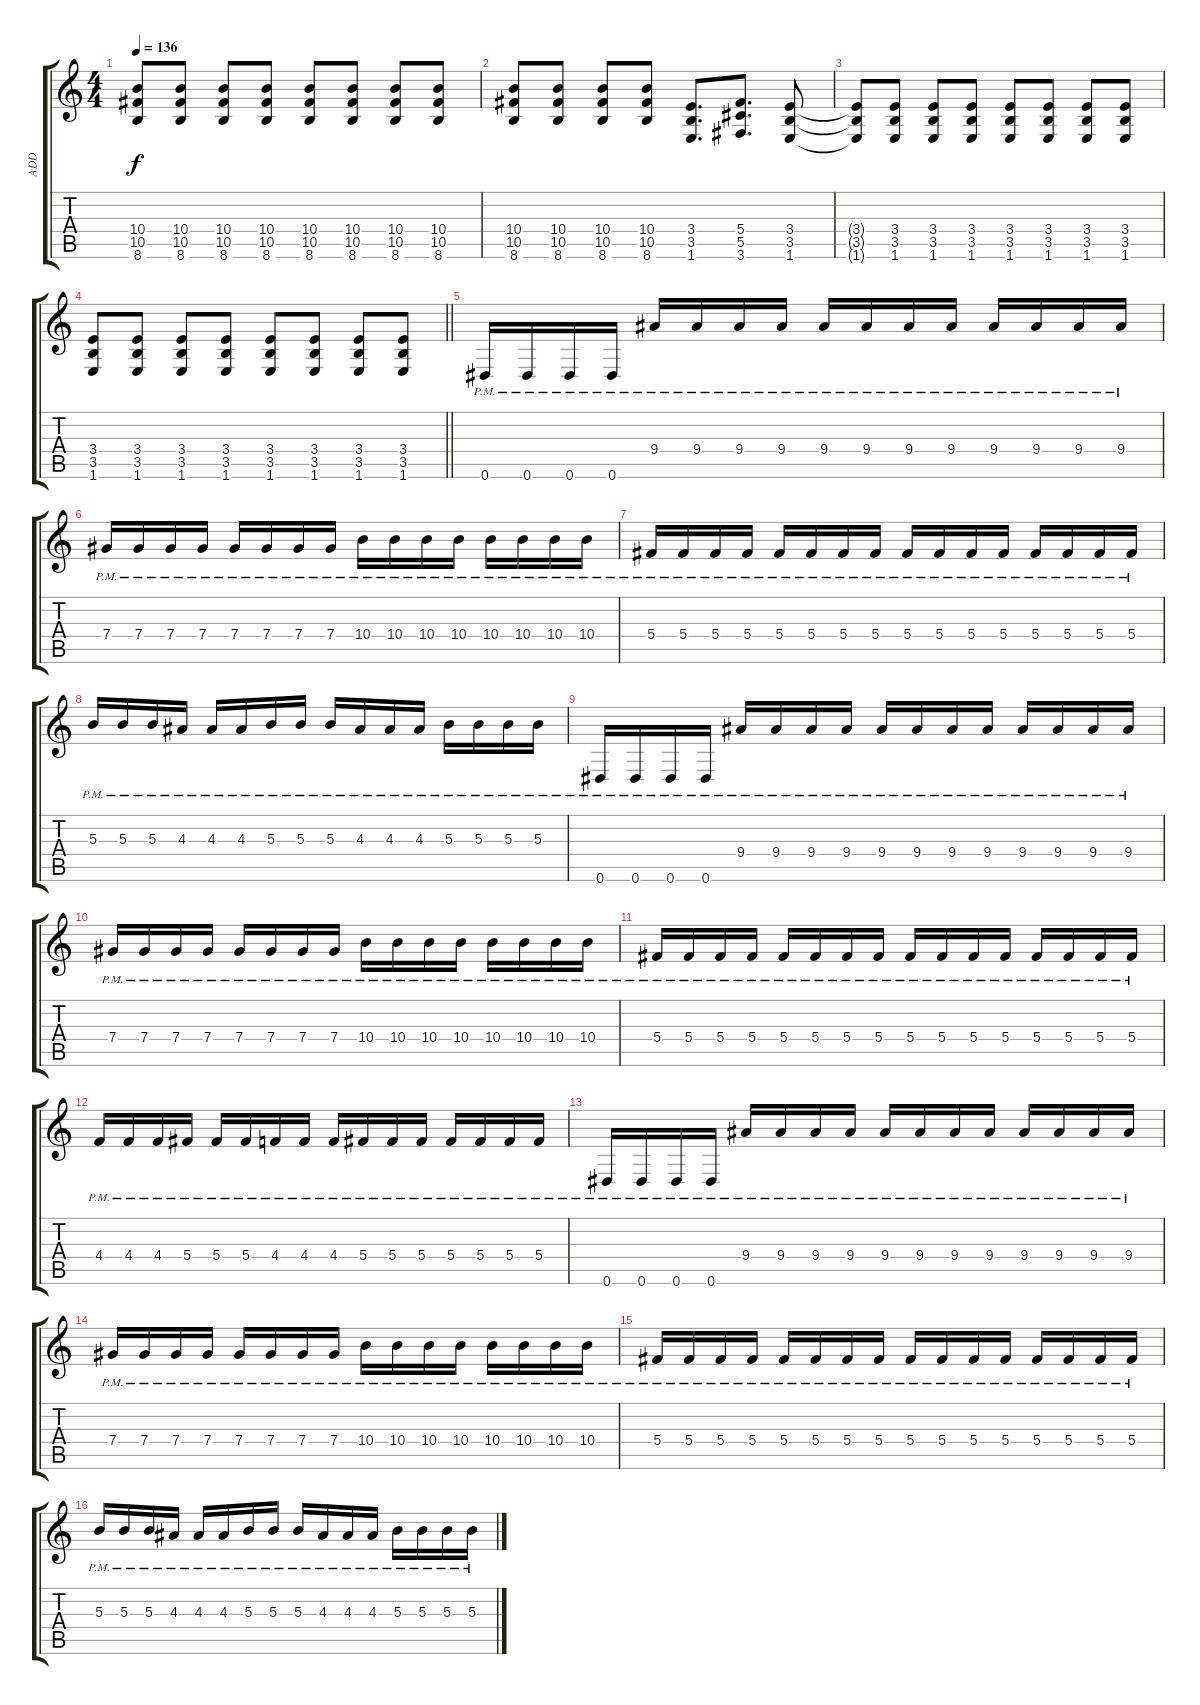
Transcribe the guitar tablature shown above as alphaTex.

\track ("ADD" "ADD") {instrument overdrivenguitar}
\staff {score tabs}
\tuning (Eb4 Bb3 Gb3 Db3 Ab2 Eb2) {hide}
\ts (4 4)
\tempo 136
\clef g2
\ks c
(10.4 10.5 8.6).8{dy f} (10.4 10.5 8.6).8 (10.4 10.5 8.6).8 (10.4 10.5 8.6).8 (10.4 10.5 8.6).8 (10.4 10.5 8.6).8 (10.4 10.5 8.6).8 (10.4 10.5 8.6).8 |
(10.4 10.5 8.6).8 (10.4 10.5 8.6).8 (10.4 10.5 8.6).8 (10.4 10.5 8.6).8 (3.4 3.5 1.6).8{d} (5.4 5.5 3.6).8{d} (3.4 3.5 1.6).8 |
(3.4{t} 3.5{t} 1.6{t}).8 (3.4 3.5 1.6).8 (3.4 3.5 1.6).8 (3.4 3.5 1.6).8 (3.4 3.5 1.6).8 (3.4 3.5 1.6).8 (3.4 3.5 1.6).8 (3.4 3.5 1.6).8 |
\barLineRight lightlight
(3.4 3.5 1.6).8 (3.4 3.5 1.6).8 (3.4 3.5 1.6).8 (3.4 3.5 1.6).8 (3.4 3.5 1.6).8 (3.4 3.5 1.6).8 (3.4 3.5 1.6).8 (3.4 3.5 1.6).8 |
\section ("" "")
0.6{pm}.16 0.6{pm}.16 0.6{pm}.16 0.6{pm}.16 9.4{pm}.16 9.4{pm}.16 9.4{pm}.16 9.4{pm}.16 9.4{pm}.16 9.4{pm}.16 9.4{pm}.16 9.4{pm}.16 9.4{pm}.16 9.4{pm}.16 9.4{pm}.16 9.4{pm}.16 |
7.4{pm}.16 7.4{pm}.16 7.4{pm}.16 7.4{pm}.16 7.4{pm}.16 7.4{pm}.16 7.4{pm}.16 7.4{pm}.16 10.4{pm}.16 10.4{pm}.16 10.4{pm}.16 10.4{pm}.16 10.4{pm}.16 10.4{pm}.16 10.4{pm}.16 10.4{pm}.16 |
5.4{pm}.16 5.4{pm}.16 5.4{pm}.16 5.4{pm}.16 5.4{pm}.16 5.4{pm}.16 5.4{pm}.16 5.4{pm}.16 5.4{pm}.16 5.4{pm}.16 5.4{pm}.16 5.4{pm}.16 5.4{pm}.16 5.4{pm}.16 5.4{pm}.16 5.4{pm}.16 |
5.3{pm}.16 5.3{pm}.16 5.3{pm}.16 4.3{pm}.16 4.3{pm}.16 4.3{pm}.16 5.3{pm}.16 5.3{pm}.16 5.3{pm}.16 4.3{pm}.16 4.3{pm}.16 4.3{pm}.16 5.3{pm}.16 5.3{pm}.16 5.3{pm}.16 5.3{pm}.16 |
0.6{pm}.16 0.6{pm}.16 0.6{pm}.16 0.6{pm}.16 9.4{pm}.16 9.4{pm}.16 9.4{pm}.16 9.4{pm}.16 9.4{pm}.16 9.4{pm}.16 9.4{pm}.16 9.4{pm}.16 9.4{pm}.16 9.4{pm}.16 9.4{pm}.16 9.4{pm}.16 |
7.4{pm}.16 7.4{pm}.16 7.4{pm}.16 7.4{pm}.16 7.4{pm}.16 7.4{pm}.16 7.4{pm}.16 7.4{pm}.16 10.4{pm}.16 10.4{pm}.16 10.4{pm}.16 10.4{pm}.16 10.4{pm}.16 10.4{pm}.16 10.4{pm}.16 10.4{pm}.16 |
5.4{pm}.16 5.4{pm}.16 5.4{pm}.16 5.4{pm}.16 5.4{pm}.16 5.4{pm}.16 5.4{pm}.16 5.4{pm}.16 5.4{pm}.16 5.4{pm}.16 5.4{pm}.16 5.4{pm}.16 5.4{pm}.16 5.4{pm}.16 5.4{pm}.16 5.4{pm}.16 |
4.4{pm}.16 4.4{pm}.16 4.4{pm}.16 5.4{pm}.16 5.4{pm}.16 5.4{pm}.16 4.4{pm}.16 4.4{pm}.16 4.4{pm}.16 5.4{pm}.16 5.4{pm}.16 5.4{pm}.16 5.4{pm}.16 5.4{pm}.16 5.4{pm}.16 5.4{pm}.16 |
0.6{pm}.16 0.6{pm}.16 0.6{pm}.16 0.6{pm}.16 9.4{pm}.16 9.4{pm}.16 9.4{pm}.16 9.4{pm}.16 9.4{pm}.16 9.4{pm}.16 9.4{pm}.16 9.4{pm}.16 9.4{pm}.16 9.4{pm}.16 9.4{pm}.16 9.4{pm}.16 |
7.4{pm}.16 7.4{pm}.16 7.4{pm}.16 7.4{pm}.16 7.4{pm}.16 7.4{pm}.16 7.4{pm}.16 7.4{pm}.16 10.4{pm}.16 10.4{pm}.16 10.4{pm}.16 10.4{pm}.16 10.4{pm}.16 10.4{pm}.16 10.4{pm}.16 10.4{pm}.16 |
5.4{pm}.16 5.4{pm}.16 5.4{pm}.16 5.4{pm}.16 5.4{pm}.16 5.4{pm}.16 5.4{pm}.16 5.4{pm}.16 5.4{pm}.16 5.4{pm}.16 5.4{pm}.16 5.4{pm}.16 5.4{pm}.16 5.4{pm}.16 5.4{pm}.16 5.4{pm}.16 |
5.3{pm}.16 5.3{pm}.16 5.3{pm}.16 4.3{pm}.16 4.3{pm}.16 4.3{pm}.16 5.3{pm}.16 5.3{pm}.16 5.3{pm}.16 4.3{pm}.16 4.3{pm}.16 4.3{pm}.16 5.3{pm}.16 5.3{pm}.16 5.3{pm}.16 5.3{pm}.16
